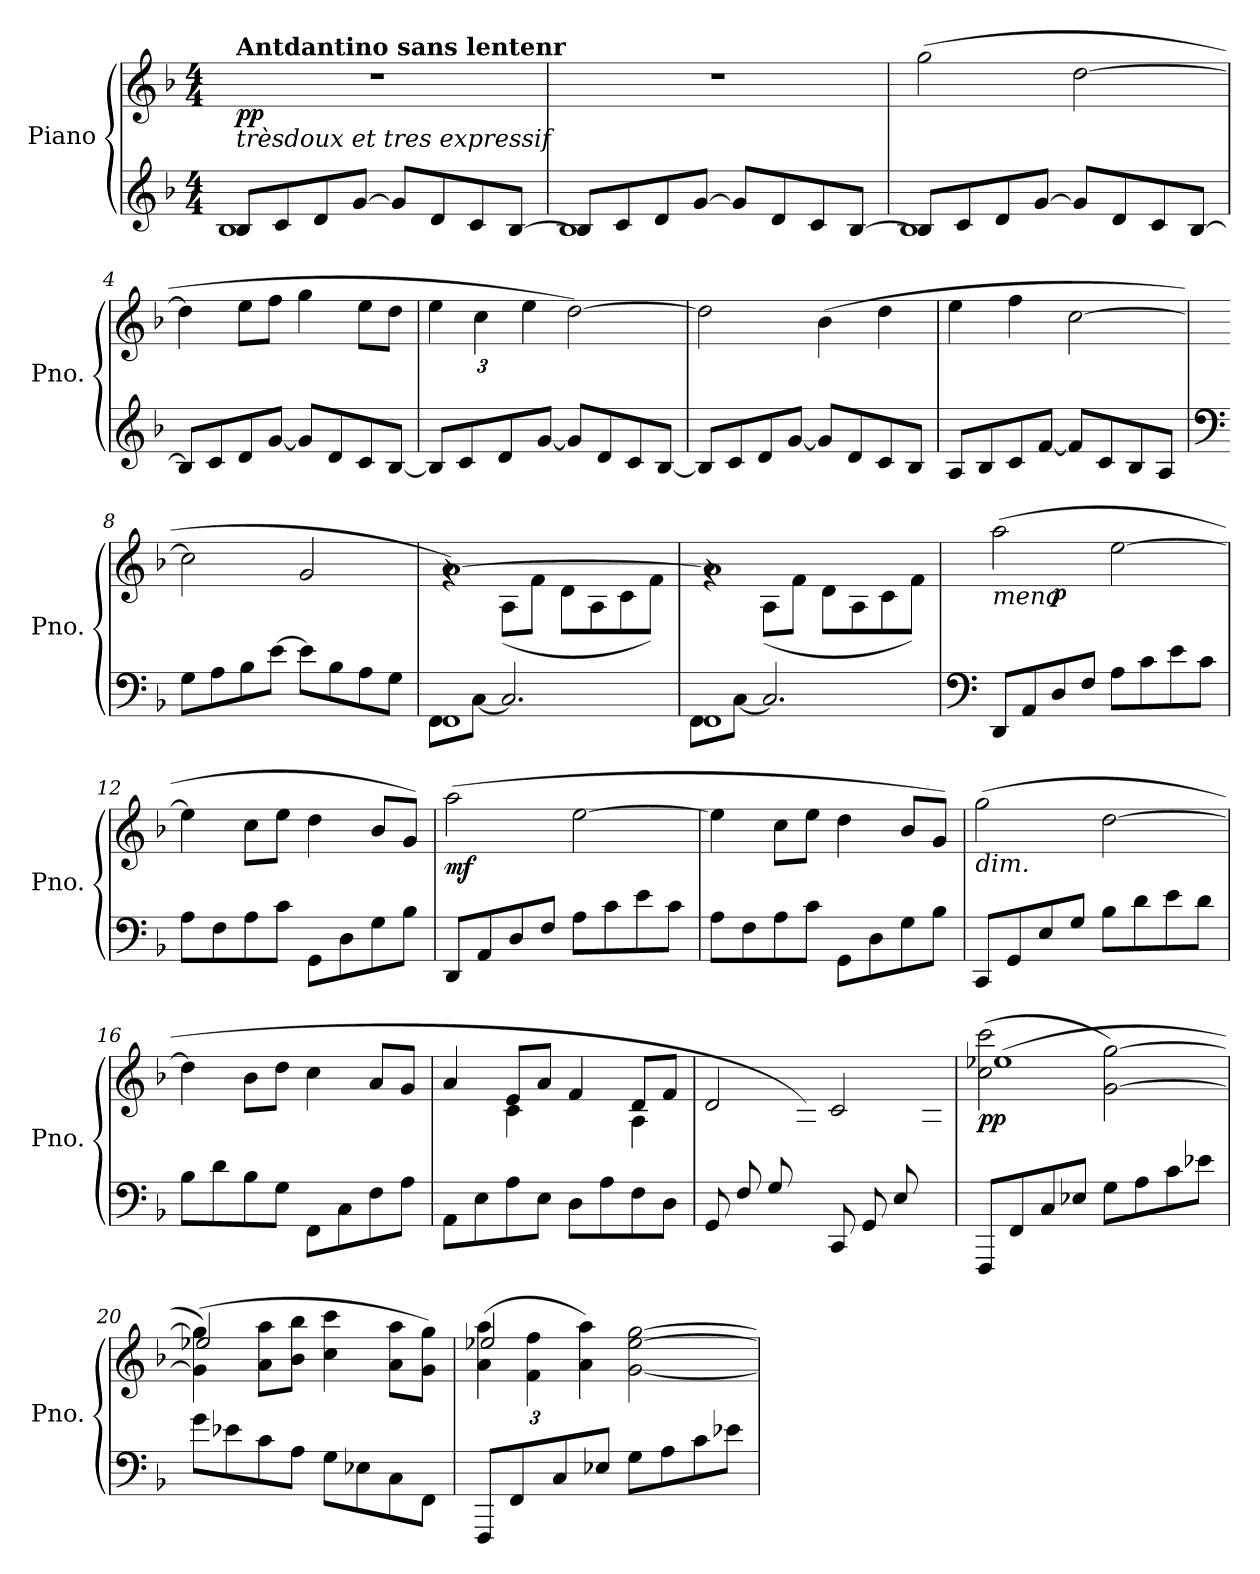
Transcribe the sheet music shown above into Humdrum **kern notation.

**kern	**kern	**dynam
*part1	*part1	*part1
*staff2	*staff1	*staff1/2
*I"Piano	*	*
*I'Pno.	*	*
*clefG2	*clefG2	*
*k[b-]	*k[b-]	*
*M4/4	*M4/4	*
=1	=1	=1
*^	*	*
!	!	!LO:TX:b:i:t=trèsdoux et tres expressif	!
!	!	!LO:TX:a:B:t=Antdantino sans lentenr	!
!	!	!	!LO:DY:b
8B-/L	1B-	1r	pp
8c/	.	.	.
8d/	.	.	.
[8g/J	.	.	.
8g/L]	.	.	.
8d/	.	.	.
8c/	.	.	.
[8B-/J	.	.	.
=2	=2	=2	=2
8B-/L]	1B-	1r	.
8c/	.	.	.
8d/	.	.	.
[8g/J	.	.	.
8g/L]	.	.	.
8d/	.	.	.
8c/	.	.	.
[8B-/J	.	.	.
=3	=3	=3	=3
8B-/L]	1B-	(>2gg\	.
8c/	.	.	.
8d/	.	.	.
[8g/J	.	.	.
8g/L]	.	[2dd\	.
8d/	.	.	.
8c/	.	.	.
[8B-/J	.	.	.
*v	*v	*	*
=4	=4	=4
8B-/L]	4dd\]	.
8c/	.	.
8d/	8ee\L	.
[8g/J	8ff\J	.
8g/L]	4gg\	.
8d/	.	.
8c/	8ee\L	.
[8B-/J	8dd\J	.
=5	=5	=5
*	*Xbrackettup	*
8B-/L]	6ee\	.
8c/	.	.
.	6cc\	.
8d/	.	.
.	6ee\	.
[8g/J	.	.
8g/L]	[2dd\)	.
8d/	.	.
8c/	.	.
[8B-/J	.	.
!!LO:LB:g=z
=6	=6	=6
8B-/L]	2dd\]	.
8c/	.	.
8d/	.	.
[8g/J	.	.
8g/L]	(>4b-\	.
8d/	.	.
8c/	4dd\	.
8B-/J	.	.
=7	=7	=7
8A/L	4ee\	.
8B-/	.	.
8c/	4ff\	.
[8f/J	.	.
8f/L]	[2cc\	.
8c/	.	.
8B-/	.	.
8A/J	.	.
=8	=8	=8
*clefF4	*	*
8G\L	2cc\]	.
8A\	.	.
8B-\	.	.
[8e\J	.	.
8e\L]	2g/	.
8B-\	.	.
8A\	.	.
8G\J	.	.
=9	=9	=9
*^	*^	*
1FF	8FF\L	[1a)	4rg	.
.	[8C\J	.	.	.
.	2.C/]	.	(<8A\L	.
.	.	.	8f\J	.
.	.	.	8d\L	.
.	.	.	8A\	.
.	.	.	8c\	.
.	.	.	8f\J)	.
=10	=10	=10	=10	=10
1FF	8FF\L	1a]	4rg	.
.	[8C\J	.	.	.
.	2.C/]	.	(<8A\L	.
.	.	.	8f\J	.
.	.	.	8d\L	.
.	.	.	8A\	.
.	.	.	8c\	.
.	.	.	8f\J)	.
*v	*v	*	*	*
!!LO:LB:g=z	!!
=11	=11	=11	=11
*clefF4	*	*	*
!	!LO:TX:b:i:t=meno	!	!
8DD/L	(>2aa\	4ryy	.
8AA/	.	.	.
!	!	!	!LO:DY:b
8D/	.	2.ryy	p
8F/J	.	.	.
8A\L	[2ee\	.	.
8c\	.	.	.
8e\	.	.	.
8c\J	.	.	.
*	*v	*v	*
=12	=12	=12
8A\L	4ee\]	.
8F\	.	.
8A\	8cc\L	.
8c\J	8ee\J	.
8GG\L	4dd\	.
8D\	.	.
8G\	8b-/L	.
8B-\J	8g/J)	.
=13	=13	=13
!	!	!LO:DY:b
8DD/L	(>2aa\	mf
8AA/	.	.
8D/	.	.
8F/J	.	.
8A\L	[2ee\	.
8c\	.	.
8e\	.	.
8c\J	.	.
=14	=14	=14
8A\L	4ee\]	.
8F\	.	.
8A\	8cc\L	.
8c\J	8ee\J	.
8GG\L	4dd\	.
8D\	.	.
8G\	8b-/L	.
8B-\J	8g/J)	.
=15	=15	=15
!	!LO:TX:b:i:t=dim.	!
8CC/L	(>2gg\	.
8GG/	.	.
8E/	.	.
8G/J	.	.
8B-\L	[2dd\	.
8d\	.	.
8e\	.	.
8d\J	.	.
!!LO:LB:g=z
=16	=16	=16
8B-\L	4dd\]	.
8d\	.	.
8B-\	8b-\L	.
8G\J	8dd\J	.
8FF\L	4cc\	.
8C\	.	.
8F\	8a/L	.
8A\J	8g/J	.
=17	=17	=17
*	*^	*
8AA\L	4a/	4rgyy	.
8E\	.	.	.
8A\	8e/L	4c\	.
8E\J	8a/J	.	.
8D\L	4f/	4reyy	.
8A\	.	.	.
8F\	8d/L	4A\	.
8D\J	8f/J	.	.
=18	=18	=18	=18
(<8GG/L	2d/	4.ryy	.
8F/	.	.	.
8G/	.	.	.
8ryy	.	8G\ 8B-\J)	.
(<8CC/L	2c/)	4.ryy	.
8GG/	.	.	.
8E/	.	.	.
8ryy	.	8G\ 8B-\J)	.
=19	=19	=19	=19
!	!	!	!LO:DY:b
8FFF/L	(>2cc\ 2ccc\	(<1ee-X	pp
8FF/	.	.	.
8C/	.	.	.
8E-X/J	.	.	.
8G\L	[2g\ [2gg\)	.	.
8A\	.	.	.
8c\	.	.	.
8e-X\J	.	.	.
=20	=20	=20	=20
8g\L	(>4g\] 4gg\]	2ee-i/)	.
8e-X\	.	.	.
8c\	8a\ 8aa\L	.	.
8A\J	8b-\ 8bb-\J	.	.
8G\L	4cc\ 4ccc\	2ryy	.
8E-X\	.	.	.
8C\	8a\ 8aa\L	.	.
8FF\J	8g\ 8gg\J)	.	.
!!LO:LB:g=z	!!
=21	=21	=21	=21
8FFF/L	(>6a\ 6aa\	2ee-X/	.
8FF/	.	.	.
.	6f\ 6ff\	.	.
8C/	.	.	.
.	6a\ 6aa\)	.	.
8E-X/J	.	.	.
8G\L	[2g\ [2ee-\ [2gg\	2ryy	.
8A\	.	.	.
8c\	.	.	.
8e-X\J	.	.	.
*	*v	*v	*
=	=	=
*-	*-	*-
